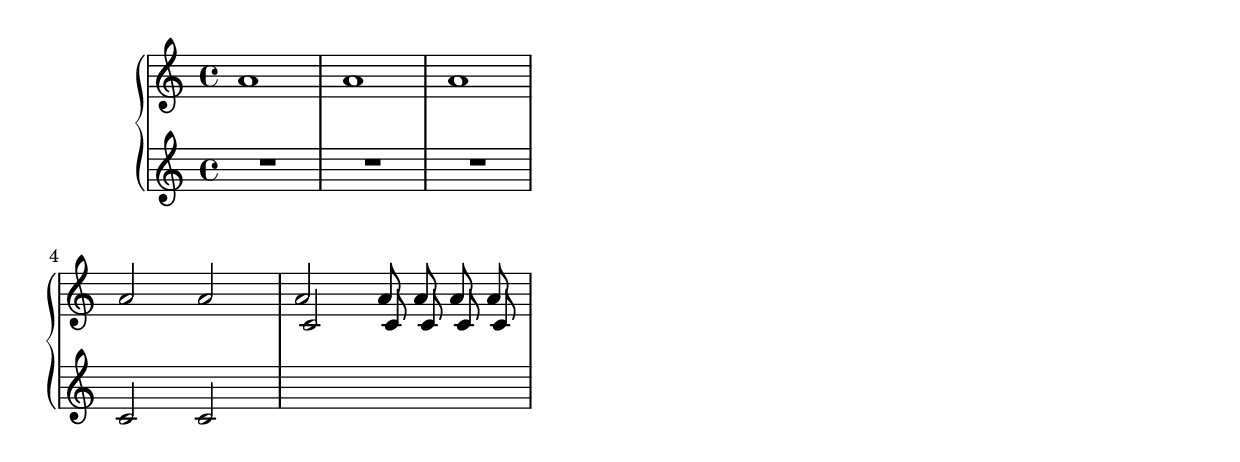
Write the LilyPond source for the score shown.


\header {
texidoc = "some instruments (notably: cello and double bass) are alternatively written on one and two staves. This is the way to do it:"
}
\version "1.5.68"


voiceOne =  \notes \relative c'' {
	a1 a a
	a2 a2
	a2 a8 a a a
}

staffOne =  \context Staff = one <
	\notes \context Voice=one < 
		\voiceOne
	>
>

voiceTwo =  \notes \relative c' {
	% we must have a Thread context before we can switch staves
	% in this case, the notes before the switching  will do that 
	% implicitely
	\context Thread

	R1*3
	c2 c2
	\translator Staff=one
	\translator Voice=one
	c2
	c8 c c c
}

staffTwo =  \context Staff = two <
	% notes must go to Staff context: we want to switch Staff translators
	%\notes \context Voice=one < 
		\voiceTwo
	%>
>

grandstaff =  \context GrandStaff = one <
	\staffOne
	\staffTwo
>

\score{
	\grandstaff
	\paper{
		linewidth=80.0\mm

		\translator { \VoiceContext autoBeaming = ##f }
		\translator { \HaraKiriStaffContext }
		\translator { \OrchestralScoreContext skipBars = ##t }
	}
}


